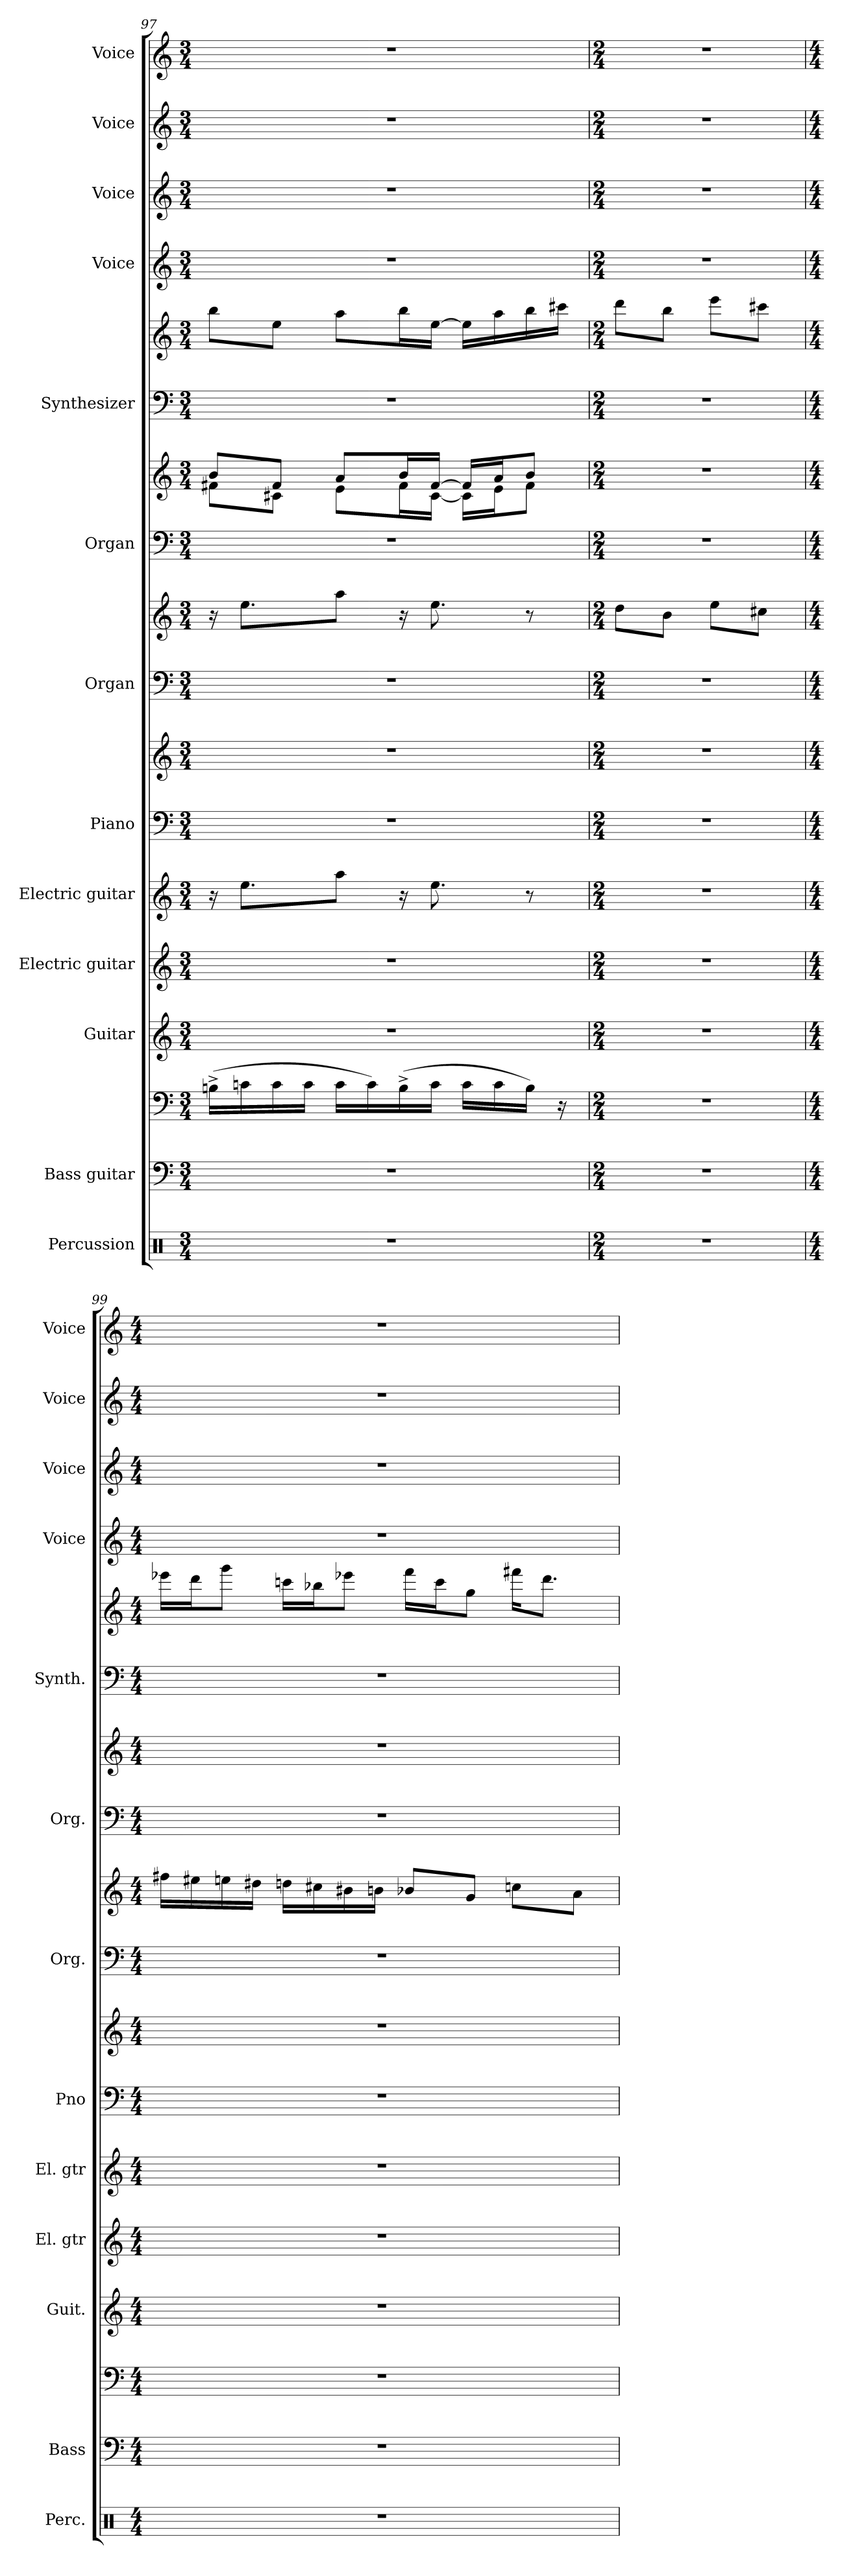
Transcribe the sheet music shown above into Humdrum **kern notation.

**kern	**kern	**kern	**kern	**kern	**kern	**kern	**kern	**kern	**kern	**kern	**kern	**kern	**kern	**kern	**kern	**kern	**kern
*part13	*part12	*part12	*part11	*part10	*part9	*part8	*part8	*part7	*part7	*part6	*part6	*part5	*part5	*part4	*part3	*part2	*part1
*staff18	*staff17	*staff16	*staff15	*staff14	*staff13	*staff12	*staff11	*staff10	*staff9	*staff8	*staff7	*staff6	*staff5	*staff4	*staff3	*staff2	*staff1
*I"Percussion	*I"Bass guitar	*	*I"Guitar	*I"Electric guitar	*I"Electric guitar	*I"Piano	*	*I"Organ	*	*I"Organ	*	*I"Synthesizer	*	*I"Voice	*I"Voice	*I"Voice	*I"Voice
*I'Perc.	*I'Bass	*	*I'Guit.	*I'El. gtr	*I'El. gtr	*I'Pno	*	*I'Org.	*	*I'Org.	*	*I'Synth.	*	*I'Voice	*I'Voice	*I'Voice	*I'Voice
!!LO:PB:g=z
*clefX	*clefF4	*clefF4	*clefG2	*clefG2	*clefG2	*clefF4	*clefG2	*clefF4	*clefG2	*clefF4	*clefG2	*clefF4	*clefG2	*clefG2	*clefG2	*clefG2	*clefG2
*	*ITrd7c12	*ITrd7c12	*ITrd7c12	*ITrd7c12	*ITrd7c12	*	*	*	*	*	*	*	*	*	*	*	*
*k[]	*k[]	*k[]	*k[]	*k[]	*k[]	*k[]	*k[]	*k[]	*k[]	*k[]	*k[]	*k[]	*k[]	*k[]	*k[]	*k[]	*k[]
*C:	*C:	*C:	*C:	*C:	*C:	*C:	*C:	*C:	*C:	*C:	*C:	*C:	*C:	*C:	*C:	*C:	*C:
*M3/4	*M3/4	*M3/4	*M3/4	*M3/4	*M3/4	*M3/4	*M3/4	*M3/4	*M3/4	*M3/4	*M3/4	*M3/4	*M3/4	*M3/4	*M3/4	*M3/4	*M3/4
=97	=97	=97	=97	=97	=97	=97	=97	=97	=97	=97	=97	=97	=97	=97	=97	=97	=97
!LO:N:vis=1	!LO:N:vis=1	!	!LO:N:vis=1	!LO:N:vis=1	!	!LO:N:vis=1	!LO:N:vis=1	!LO:N:vis=1	!	!LO:N:vis=1	!	!LO:N:vis=1	!	!LO:N:vis=1	!LO:N:vis=1	!LO:N:vis=1	!LO:N:vis=1
*	*	*	*	*	*	*	*	*	*	*	*^	*	*	*	*	*	*
2.r	2.r	(16BBn^i\LL	2.r	2.r	16r	2.r	2.r	2.r	16r	2.r	8bi/L	8f#Xi\L	2.r	8bbi\L	2.r	2.r	2.r	2.r
.	.	16Cni\	.	.	8.ei\L	.	.	.	8.eei\L	.	.	.	.	.	.	.	.	.
.	.	16Ci\	.	.	.	.	.	.	.	.	8f#i/J	8c#Xi\J	.	8eei\J	.	.	.	.
.	.	16Ci\JJ	.	.	.	.	.	.	.	.	.	.	.	.	.	.	.	.
.	.	16Ci\LL	.	.	8ai\J	.	.	.	8aai\J	.	8ai/L	8ei\L	.	8aai\L	.	.	.	.
.	.	16Ci\)	.	.	.	.	.	.	.	.	.	.	.	.	.	.	.	.
.	.	(16BB^i\	.	.	16r	.	.	.	16r	.	16bi/L	16f#i\L	.	16bbi\L	.	.	.	.
.	.	16Ci\JJ	.	.	8.ei\	.	.	.	8.eei\	.	[>16f#i/JJ	[<16c#i\JJ	.	[>16eei\JJ	.	.	.	.
.	.	16Ci\LL	.	.	.	.	.	.	.	.	16f#i/LL]	16c#i\LL]	.	16eei\LL]	.	.	.	.
.	.	16Ci\	.	.	.	.	.	.	.	.	16ai/J	16ei\J	.	16aai\	.	.	.	.
.	.	16BBi\JJ)	.	.	8r	.	.	.	8r	.	8bi/J	8f#i\J	.	16bbi\	.	.	.	.
.	.	16r	.	.	.	.	.	.	.	.	.	.	.	16ccc#Xi\JJ	.	.	.	.
*	*	*	*	*	*	*	*	*	*	*	*v	*v	*	*	*	*	*	*
=98	=98	=98	=98	=98	=98	=98	=98	=98	=98	=98	=98	=98	=98	=98	=98	=98	=98
*M2/4	*M2/4	*M2/4	*M2/4	*M2/4	*M2/4	*M2/4	*M2/4	*M2/4	*M2/4	*M2/4	*M2/4	*M2/4	*M2/4	*M2/4	*M2/4	*M2/4	*M2/4
!LO:N:vis=1	!LO:N:vis=1	!LO:N:vis=1	!LO:N:vis=1	!LO:N:vis=1	!LO:N:vis=1	!LO:N:vis=1	!LO:N:vis=1	!LO:N:vis=1	!	!LO:N:vis=1	!LO:N:vis=1	!LO:N:vis=1	!	!LO:N:vis=1	!LO:N:vis=1	!LO:N:vis=1	!LO:N:vis=1
2r	2r	2r	2r	2r	2r	2r	2r	2r	8ddi\L	2r	2r	2r	8dddi\L	2r	2r	2r	2r
.	.	.	.	.	.	.	.	.	8bi\J	.	.	.	8bbi\J	.	.	.	.
.	.	.	.	.	.	.	.	.	8eei\L	.	.	.	8eeei\L	.	.	.	.
.	.	.	.	.	.	.	.	.	8cc#Xi\J	.	.	.	8ccc#Xi\J	.	.	.	.
=99	=99	=99	=99	=99	=99	=99	=99	=99	=99	=99	=99	=99	=99	=99	=99	=99	=99
*M4/4	*M4/4	*M4/4	*M4/4	*M4/4	*M4/4	*M4/4	*M4/4	*M4/4	*M4/4	*M4/4	*M4/4	*M4/4	*M4/4	*M4/4	*M4/4	*M4/4	*M4/4
1r	1r	1r	1r	1r	1r	1r	1r	1r	16ff#Xi\LL	1r	1r	1r	16eee-Xi\LL	1r	1r	1r	1r
.	.	.	.	.	.	.	.	.	16ee#Xi\	.	.	.	16dddi\J	.	.	.	.
.	.	.	.	.	.	.	.	.	16eeni\	.	.	.	8gggi\J	.	.	.	.
.	.	.	.	.	.	.	.	.	16dd#Xi\JJ	.	.	.	.	.	.	.	.
.	.	.	.	.	.	.	.	.	16ddni\LL	.	.	.	16cccni\LL	.	.	.	.
.	.	.	.	.	.	.	.	.	16cc#Xi\	.	.	.	16bb-Xi\J	.	.	.	.
.	.	.	.	.	.	.	.	.	16b#Xi\	.	.	.	8eee-Xi\J	.	.	.	.
.	.	.	.	.	.	.	.	.	16bni\JJ	.	.	.	.	.	.	.	.
.	.	.	.	.	.	.	.	.	8b-Xi/L	.	.	.	16fffi\LL	.	.	.	.
.	.	.	.	.	.	.	.	.	.	.	.	.	16ccci\J	.	.	.	.
.	.	.	.	.	.	.	.	.	8gi/J	.	.	.	8ggi\J	.	.	.	.
.	.	.	.	.	.	.	.	.	8ccni\L	.	.	.	16fff#Xi\KL	.	.	.	.
.	.	.	.	.	.	.	.	.	.	.	.	.	8.dddi\J	.	.	.	.
.	.	.	.	.	.	.	.	.	8ai\J	.	.	.	.	.	.	.	.
=	=	=	=	=	=	=	=	=	=	=	=	=	=	=	=	=	=
*-	*-	*-	*-	*-	*-	*-	*-	*-	*-	*-	*-	*-	*-	*-	*-	*-	*-
